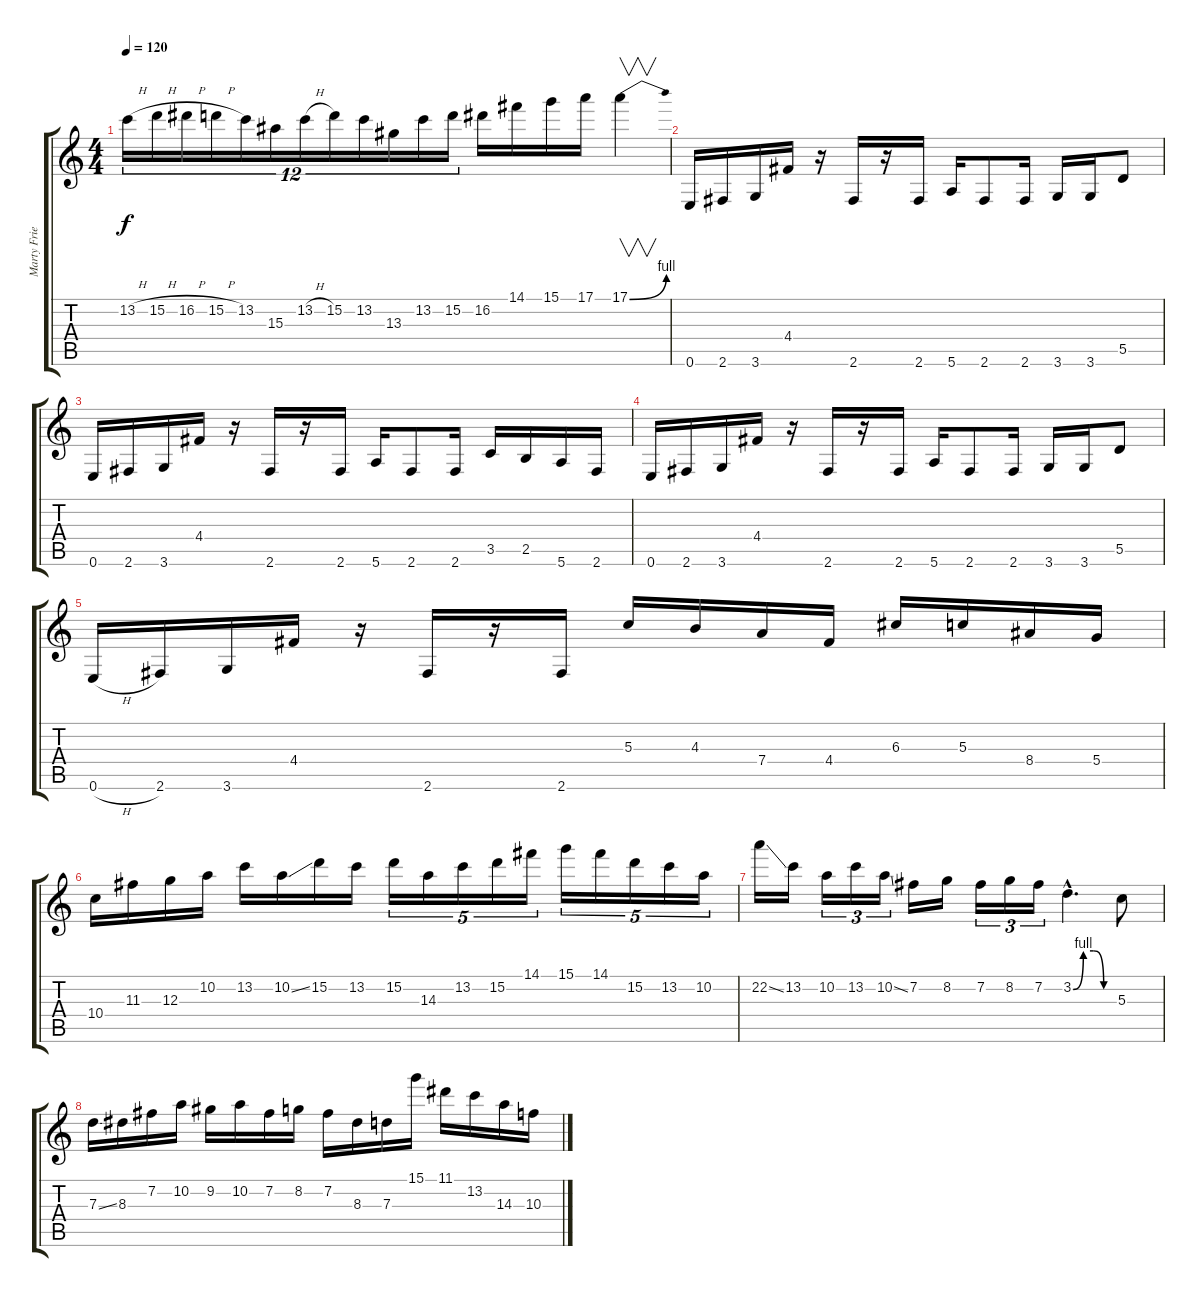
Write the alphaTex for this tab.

\track ("Marty Friedman" "Marty Frie") {instrument overdrivenguitar}
\staff {score tabs}
\tuning (E4 B3 G3 D3 A2 E2) {hide}
\ts (4 4)
\tempo 120
\clef g2
\ks c
13.2{h}.16{tu (12 8) dy f} 15.2{h}.16{tu (12 8)} 16.2{h}.16{tu (12 8)} 15.2{h}.16{tu (12 8)} 13.2.16{tu (12 8)} 15.3.16{tu (12 8)} 13.2{h}.16{tu (12 8)} 15.2.16{tu (12 8)} 13.2.16{tu (12 8)} 13.3.16{tu (12 8)} 13.2.16{tu (12 8)} 15.2.16{tu (12 8)} 16.2.16 14.1.16 15.1.16 17.1.16 17.1{be (bend 0 0 60 4)}.4{v} |
0.6.16 2.6.16 3.6.16 4.4.16 r.16 2.6.16 r.16 2.6.16 5.6.16 2.6.8 2.6.16 3.6.16 3.6.16 5.5.8 |
0.6.16 2.6.16 3.6.16 4.4.16 r.16 2.6.16 r.16 2.6.16 5.6.16 2.6.8 2.6.16 3.5.16 2.5.16 5.6.16 2.6.16 |
0.6.16 2.6.16 3.6.16 4.4.16 r.16 2.6.16 r.16 2.6.16 5.6.16 2.6.8 2.6.16 3.6.16 3.6.16 5.5.8 |
0.6{h}.16 2.6.16 3.6.16 4.4.16 r.16 2.6.16 r.16 2.6.16 5.3.16 4.3.16 7.4.16 4.4.16 6.3.16 5.3.16 8.4.16 5.4.16 |
10.4.16 11.3.16 12.3.16 10.2.16 13.2.16 10.2{ss}.16 15.2.16 13.2.16 15.2.16{tu (5 4)} 14.3.16{tu (5 4)} 13.2.16{tu (5 4)} 15.2.16{tu (5 4)} 14.1.16{tu (5 4)} 15.1.16{tu (5 4)} 14.1.16{tu (5 4)} 15.2.16{tu (5 4)} 13.2.16{tu (5 4)} 10.2.16{tu (5 4)} |
22.2{ss}.16 13.2.16 10.2.16{tu (3 2)} 13.2.16{tu (3 2)} 10.2{ss}.16{tu (3 2)} 7.2.16 8.2.16 7.2.16{tu (3 2)} 8.2.16{tu (3 2)} 7.2.16{tu (3 2)} 3.2{be (custom 0 0 15 4 30 4 45 0 60 0) hac}.4{d} 5.3.8 |
7.3{ss}.16 8.3.16 7.2.16 10.2.16 9.2.16 10.2.16 7.2.16 8.2.16 7.2.16 8.3.16 7.3.16 15.1.16 11.1.16 13.2.16 14.3.16 10.3.16
